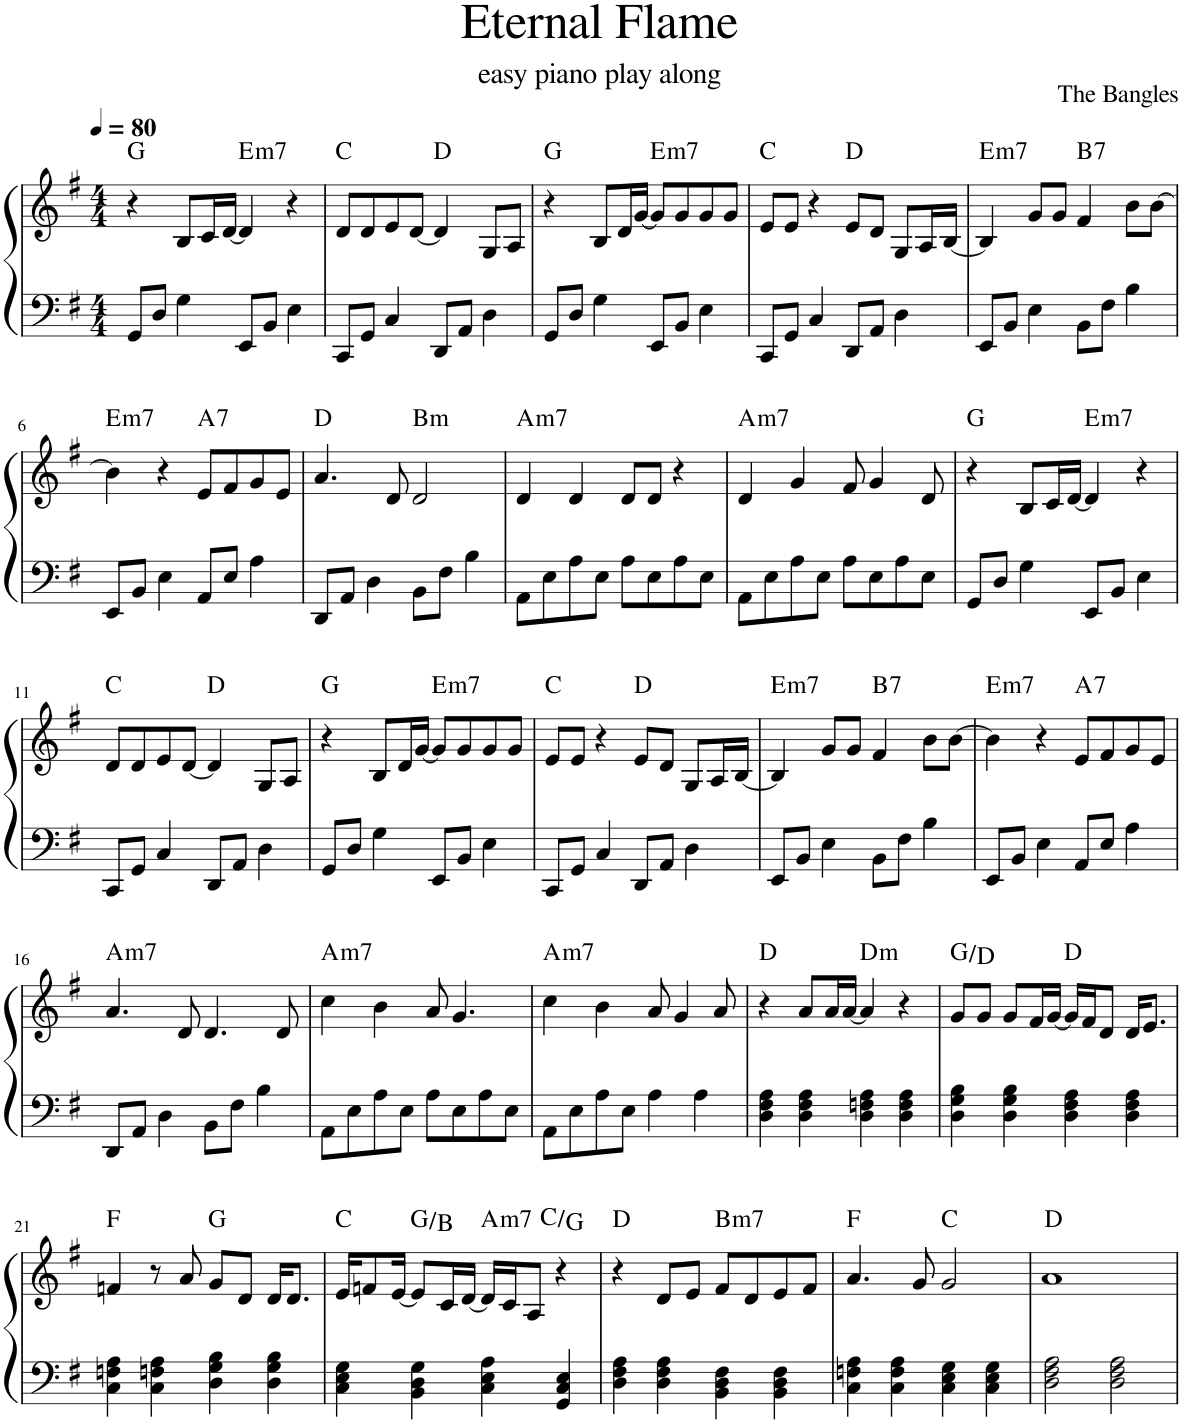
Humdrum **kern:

**kern	**kern	**harte
*part1	*part1	*part1
*staff2	*staff1	*
*I"Piano	*	*
*I'Pno.	*	*
*clefF4	*clefG2	*
*k[f#]	*k[f#]	*
*M4/4	*M4/4	*
*MM80	*MM80	*
=1	=1	=1
8GG/L	4r	G:maj
8D/J	.	.
4G\	8B/L	.
.	16c/L	.
.	[16d/JJ	.
!	!	!LO:H:kt=m7
8EE/L	4d/]	E:min7
8BB/J	.	.
4E\	4r	.
=2	=2	=2
8CC/L	8d/L	C:maj
8GG/J	8d/	.
4C/	8e/	.
.	[8d/J	.
8DD/L	4d/]	D:maj
8AA/J	.	.
4D\	8G/L	.
.	8A/J	.
=3	=3	=3
8GG/L	4r	G:maj
8D/J	.	.
4G\	8B/L	.
.	16d/L	.
.	[16g/JJ	.
!	!	!LO:H:kt=m7
8EE/L	8g/L]	E:min7
8BB/J	8g/	.
4E\	8g/	.
.	8g/J	.
=4	=4	=4
8CC/L	8e/L	C:maj
8GG/J	8e/J	.
4C/	4r	.
8DD/L	8e/L	D:maj
8AA/J	8d/J	.
4D\	8G/L	.
.	16A/L	.
.	[16B/JJ	.
=5	=5	=5
!	!	!LO:H:kt=m7
8EE/L	4B/]	E:min7
8BB/J	.	.
4E\	8g/L	.
.	8g/J	.
!	!	!LO:H:kt=7
8BB\L	4f#/	B:7
8F#\J	.	.
4B\	8b\L	.
.	[8b\J	.
!!LO:LB:g=z
=6	=6	=6
!	!	!LO:H:kt=m7
8EE/L	4b\]	E:min7
8BB/J	.	.
4E\	4r	.
!	!	!LO:H:kt=7
8AA/L	8e/L	A:7
8E/J	8f#/	.
4A\	8g/	.
.	8e/J	.
=7	=7	=7
8DD/L	4.a/	D:maj
8AA/J	.	.
4D\	.	.
.	8d/	.
!	!	!LO:H:kt=m
8BB\L	2d/	B:min
8F#\J	.	.
4B\	.	.
=8	=8	=8
!	!	!LO:H:kt=m7
8AA\L	4d/	A:min7
8E\	.	.
8A\	4d/	.
8E\J	.	.
8A\L	8d/L	.
8E\	8d/J	.
8A\	4r	.
8E\J	.	.
=9	=9	=9
!	!	!LO:H:kt=m7
8AA\L	4d/	A:min7
8E\	.	.
8A\	4g/	.
8E\J	.	.
8A\L	8f#/	.
8E\	4g/	.
8A\	.	.
8E\J	8d/	.
=10	=10	=10
8GG/L	4r	G:maj
8D/J	.	.
4G\	8B/L	.
.	16c/L	.
.	[16d/JJ	.
!	!	!LO:H:kt=m7
8EE/L	4d/]	E:min7
8BB/J	.	.
4E\	4r	.
!!LO:LB:g=z
=11	=11	=11
8CC/L	8d/L	C:maj
8GG/J	8d/	.
4C/	8e/	.
.	[8d/J	.
8DD/L	4d/]	D:maj
8AA/J	.	.
4D\	8G/L	.
.	8A/J	.
=12	=12	=12
8GG/L	4r	G:maj
8D/J	.	.
4G\	8B/L	.
.	16d/L	.
.	[16g/JJ	.
!	!	!LO:H:kt=m7
8EE/L	8g/L]	E:min7
8BB/J	8g/	.
4E\	8g/	.
.	8g/J	.
=13	=13	=13
8CC/L	8e/L	C:maj
8GG/J	8e/J	.
4C/	4r	.
8DD/L	8e/L	D:maj
8AA/J	8d/J	.
4D\	8G/L	.
.	16A/L	.
.	[16B/JJ	.
=14	=14	=14
!	!	!LO:H:kt=m7
8EE/L	4B/]	E:min7
8BB/J	.	.
4E\	8g/L	.
.	8g/J	.
!	!	!LO:H:kt=7
8BB\L	4f#/	B:7
8F#\J	.	.
4B\	8b\L	.
.	[8b\J	.
=15	=15	=15
!	!	!LO:H:kt=m7
8EE/L	4b\]	E:min7
8BB/J	.	.
4E\	4r	.
!	!	!LO:H:kt=7
8AA/L	8e/L	A:7
8E/J	8f#/	.
4A\	8g/	.
.	8e/J	.
!!LO:LB:g=z
=16	=16	=16
!	!	!LO:H:kt=m7
8DD/L	4.a/	A:min7
8AA/J	.	.
4D\	.	.
.	8d/	.
8BB\L	4.d/	.
8F#\J	.	.
4B\	.	.
.	8d/	.
=17	=17	=17
!	!	!LO:H:kt=m7
8AA\L	4cc\	A:min7
8E\	.	.
8A\	4b\	.
8E\J	.	.
8A\L	8a/	.
8E\	4.g/	.
8A\	.	.
8E\J	.	.
=18	=18	=18
!	!	!LO:H:kt=m7
8AA\L	4cc\	A:min7
8E\	.	.
8A\	4b\	.
8E\J	.	.
4A\	8a/	.
.	4g/	.
4A\	.	.
.	8a/	.
=19	=19	=19
4D\ 4F#\ 4A\	4r	D:maj
4D\ 4F#\ 4A\	8a/L	.
.	16a/L	.
.	[16a/JJ	.
!	!	!LO:H:kt=m
4D\ 4Fn\ 4A\	4a/]	D:min
4D\ 4F\ 4A\	4r	.
=20	=20	=20
4D\ 4G\ 4B\	8g/L	G:maj/5
.	8g/J	.
4D\ 4G\ 4B\	8g/L	.
.	16f#/L	.
.	[16g/JJ	.
4D\ 4F#\ 4A\	16g/LL]	D:maj
.	16f#/J	.
.	8d/J	.
4D\ 4F#\ 4A\	16d/KL	.
.	8.e/J	.
!!LO:LB:g=z
=21	=21	=21
4C\ 4Fn\ 4A\	4fn/	F:maj
4C\ 4Fn\ 4A\	8r	.
.	8a/	.
4D\ 4G\ 4B\	8g/L	G:maj
.	8d/J	.
4D\ 4G\ 4B\	16d/KL	.
.	8.d/J	.
=22	=22	=22
4C\ 4E\ 4G\	16e/KL	C:maj
.	8fn/	.
.	[16e/Jk	.
4BB\ 4D\ 4G\	8e/L]	G:maj/3
.	16c/L	.
.	[16d/JJ	.
!	!	!LO:H:kt=m7
4C\ 4E\ 4A\	16d/LL]	A:min7
.	16c/J	.
.	8A/J	.
4GG/ 4C/ 4E/	4r	C:maj/5
=23	=23	=23
4D\ 4F#\ 4A\	4r	D:maj
4D\ 4F#\ 4A\	8d/L	.
.	8e/J	.
!	!	!LO:H:kt=m7
4BB\ 4D\ 4F#\	8f#/L	B:min7
.	8d/	.
4BB\ 4D\ 4F#\	8e/	.
.	8f#/J	.
=24	=24	=24
4C\ 4Fn\ 4A\	4.a/	F:maj
4C\ 4F\ 4A\	.	.
.	8g/	.
4C\ 4E\ 4G\	2g/	C:maj
4C\ 4E\ 4G\	.	.
=25	=25	=25
2D\ 2F#\ 2A\	1a	D:maj
2D\ 2F#\ 2A\	.	.
=	=	=
*-	*-	*-
